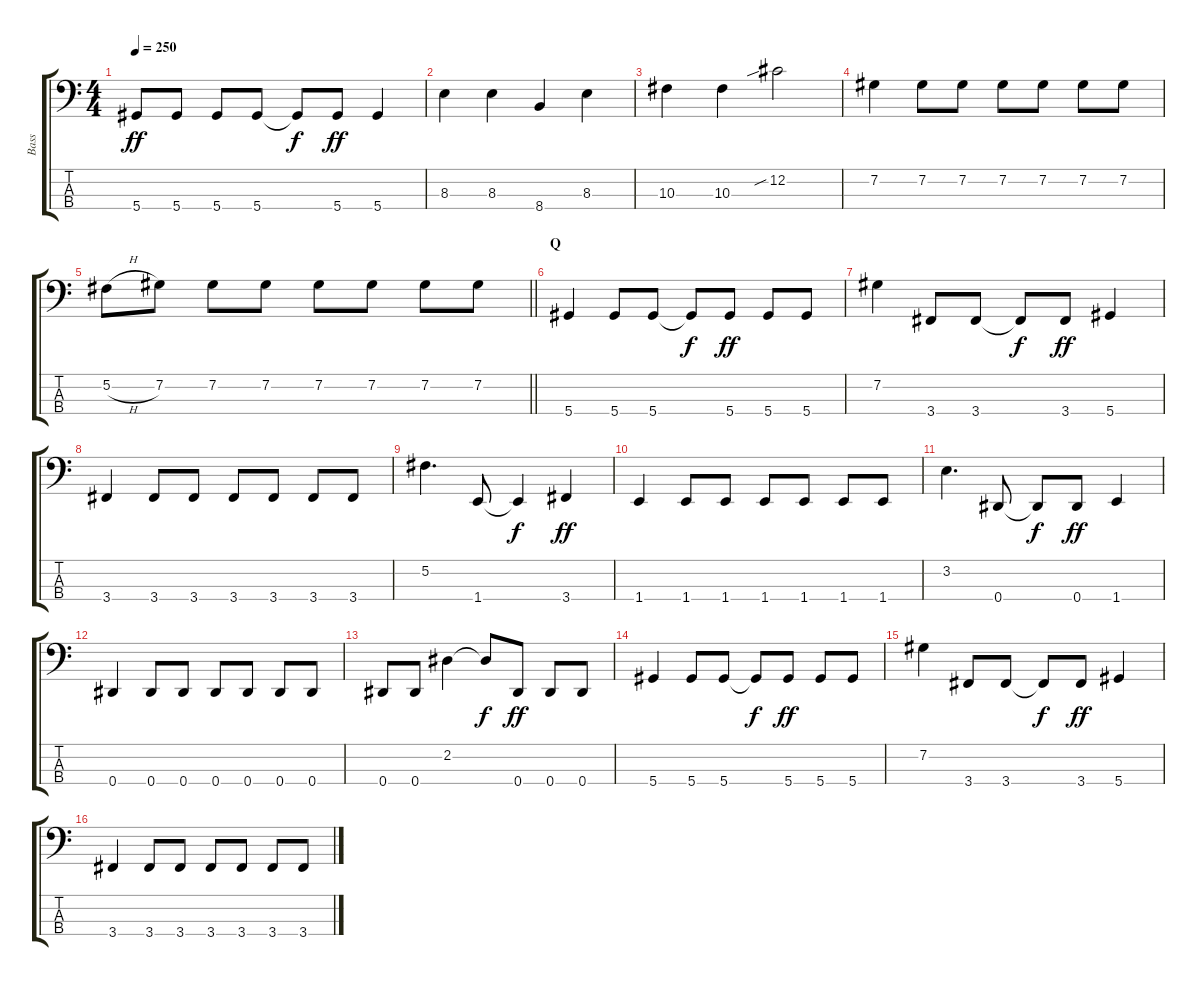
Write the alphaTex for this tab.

\track ("Bass" "Bass") {instrument electricbasspick}
\staff {score tabs}
\tuning (Gb2 Db2 Ab1 Eb1) {hide}
\ts (4 4)
\tempo 250
\clef f4
\ks c
5.4.8{dy ff} 5.4.8 5.4.8 5.4.8 5.4{t}.8{dy f} 5.4.8{dy ff} 5.4.4 |
8.3.4 8.3.4 8.4.4 8.3.4 |
10.3.4 10.3.4 12.2{sib}.2 |
7.2.4 7.2.8 7.2.8 7.2.8 7.2.8 7.2.8 7.2.8 |
\barLineRight lightlight
5.2{h}.8 7.2.8 7.2.8 7.2.8 7.2.8 7.2.8 7.2.8 7.2.8 |
\section ("" "Q")
5.4.4 5.4.8 5.4.8 5.4{t}.8{dy f} 5.4.8{dy ff} 5.4.8 5.4.8 |
7.2.4 3.4.8 3.4.8 3.4{t}.8{dy f} 3.4.8{dy ff} 5.4.4 |
3.4.4 3.4.8 3.4.8 3.4.8 3.4.8 3.4.8 3.4.8 |
5.2.4{d} 1.4.8 1.4{t}.4{dy f} 3.4.4{dy ff} |
1.4.4 1.4.8 1.4.8 1.4.8 1.4.8 1.4.8 1.4.8 |
3.2.4{d} 0.4.8 0.4{t}.8{dy f} 0.4.8{dy ff} 1.4.4 |
0.4.4 0.4.8 0.4.8 0.4.8 0.4.8 0.4.8 0.4.8 |
0.4.8 0.4.8 2.2.4 2.2{t}.8{dy f} 0.4.8{dy ff} 0.4.8 0.4.8 |
5.4.4 5.4.8 5.4.8 5.4{t}.8{dy f} 5.4.8{dy ff} 5.4.8 5.4.8 |
7.2.4 3.4.8 3.4.8 3.4{t}.8{dy f} 3.4.8{dy ff} 5.4.4 |
3.4.4 3.4.8 3.4.8 3.4.8 3.4.8 3.4.8 3.4.8
